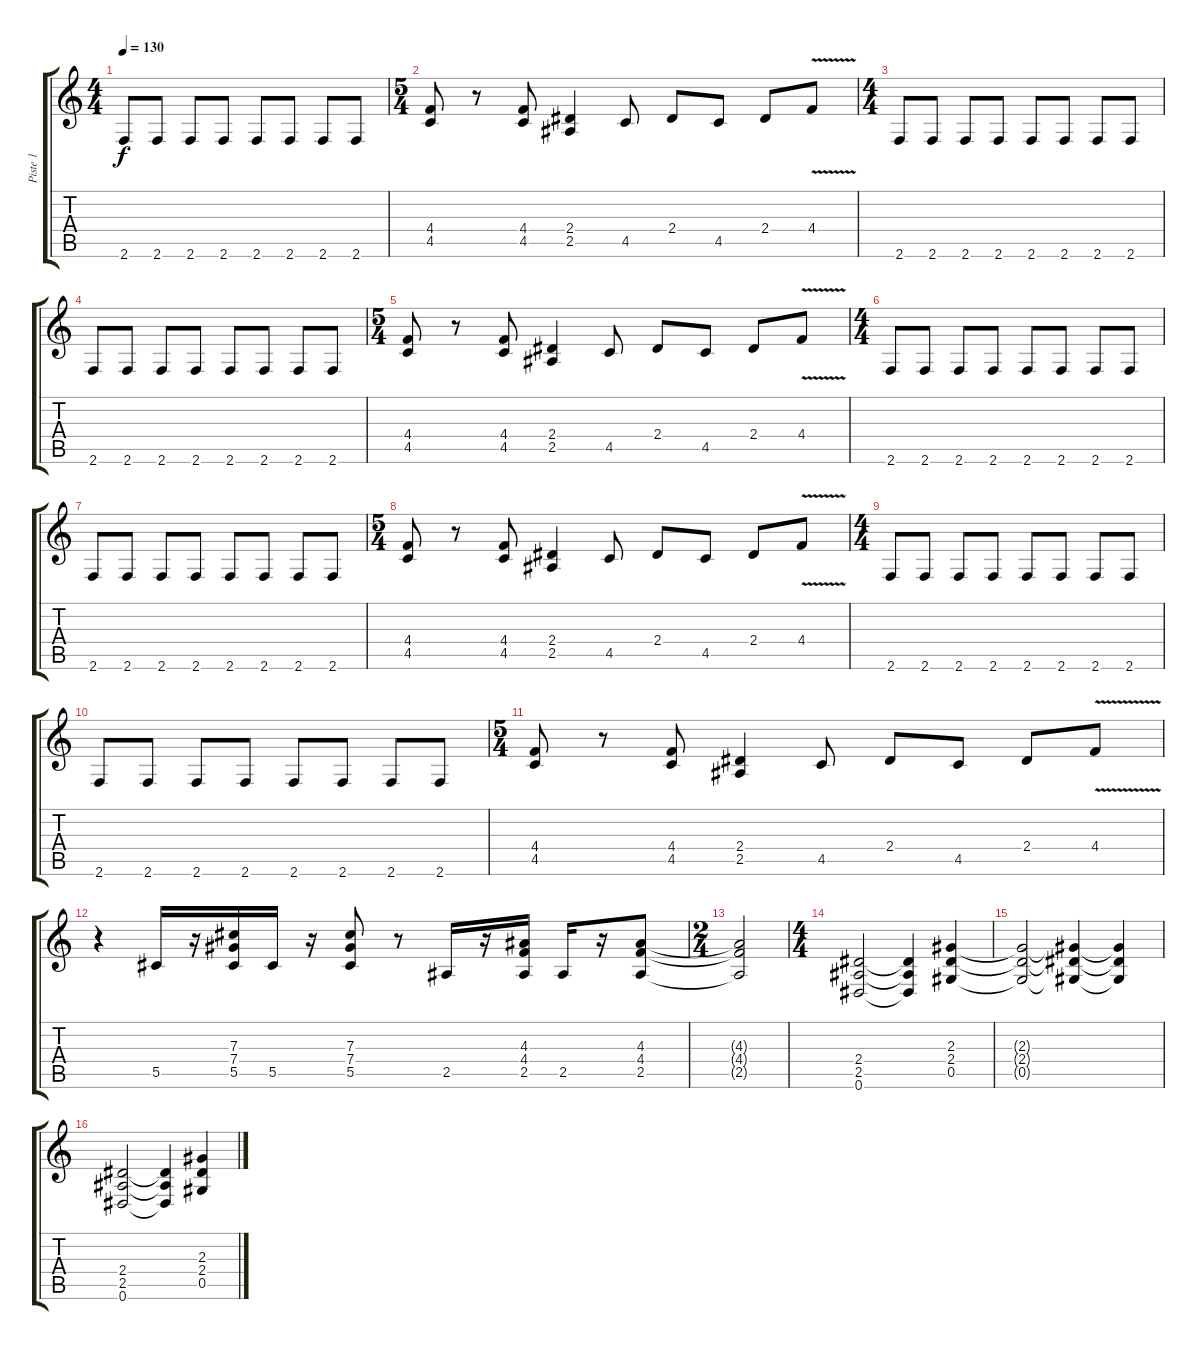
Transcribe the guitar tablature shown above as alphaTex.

\track ("Piste 1" "Piste 1") {instrument overdrivenguitar}
\staff {score tabs}
\tuning (Eb4 Bb3 Gb3 Db3 Ab2 Eb2) {hide}
\ts (4 4)
\tempo 130
\clef g2
\ks c
2.6.8{dy f} 2.6.8 2.6.8 2.6.8 2.6.8 2.6.8 2.6.8 2.6.8 |
\ts (5 4)
(4.4 4.5).8 r.8 (4.4 4.5).8 (2.4 2.5).4 4.5.8 2.4.8 4.5.8 2.4.8 4.4{v}.8 |
\ts (4 4)
2.6.8 2.6.8 2.6.8 2.6.8 2.6.8 2.6.8 2.6.8 2.6.8 |
2.6.8 2.6.8 2.6.8 2.6.8 2.6.8 2.6.8 2.6.8 2.6.8 |
\ts (5 4)
(4.4 4.5).8 r.8 (4.4 4.5).8 (2.4 2.5).4 4.5.8 2.4.8 4.5.8 2.4.8 4.4{v}.8 |
\ts (4 4)
2.6.8 2.6.8 2.6.8 2.6.8 2.6.8 2.6.8 2.6.8 2.6.8 |
2.6.8 2.6.8 2.6.8 2.6.8 2.6.8 2.6.8 2.6.8 2.6.8 |
\ts (5 4)
(4.4 4.5).8 r.8 (4.4 4.5).8 (2.4 2.5).4 4.5.8 2.4.8 4.5.8 2.4.8 4.4{v}.8 |
\ts (4 4)
2.6.8 2.6.8 2.6.8 2.6.8 2.6.8 2.6.8 2.6.8 2.6.8 |
2.6.8 2.6.8 2.6.8 2.6.8 2.6.8 2.6.8 2.6.8 2.6.8 |
\ts (5 4)
(4.4 4.5).8 r.8 (4.4 4.5).8 (2.4 2.5).4 4.5.8 2.4.8 4.5.8 2.4.8 4.4{v}.8 |
r.4 5.5.16 r.16 (7.3 7.4 5.5).16 5.5.16 r.16 (7.3 7.4 5.5).8 r.8 2.5.16 r.16 (4.3 4.4 2.5).16 2.5.16 r.16 (4.3 4.4 2.5).8 |
\ts (2 4)
(4.3{t} 4.4{t} 2.5{t}).2 |
\ts (4 4)
(2.4 2.5 0.6).2 (2.4{t} 2.5{t} 0.6{t}).4 (2.3 2.4 0.5).4 |
(2.3{t} 2.4{t} 0.5{t}).2 (2.3{t} 2.4{t} 0.5{t}).4 (2.3{t} 2.4{t} 0.5{t}).4 |
(2.4 2.5 0.6).2 (2.4{t} 2.5{t} 0.6{t}).4 (2.3 2.4 0.5).4
